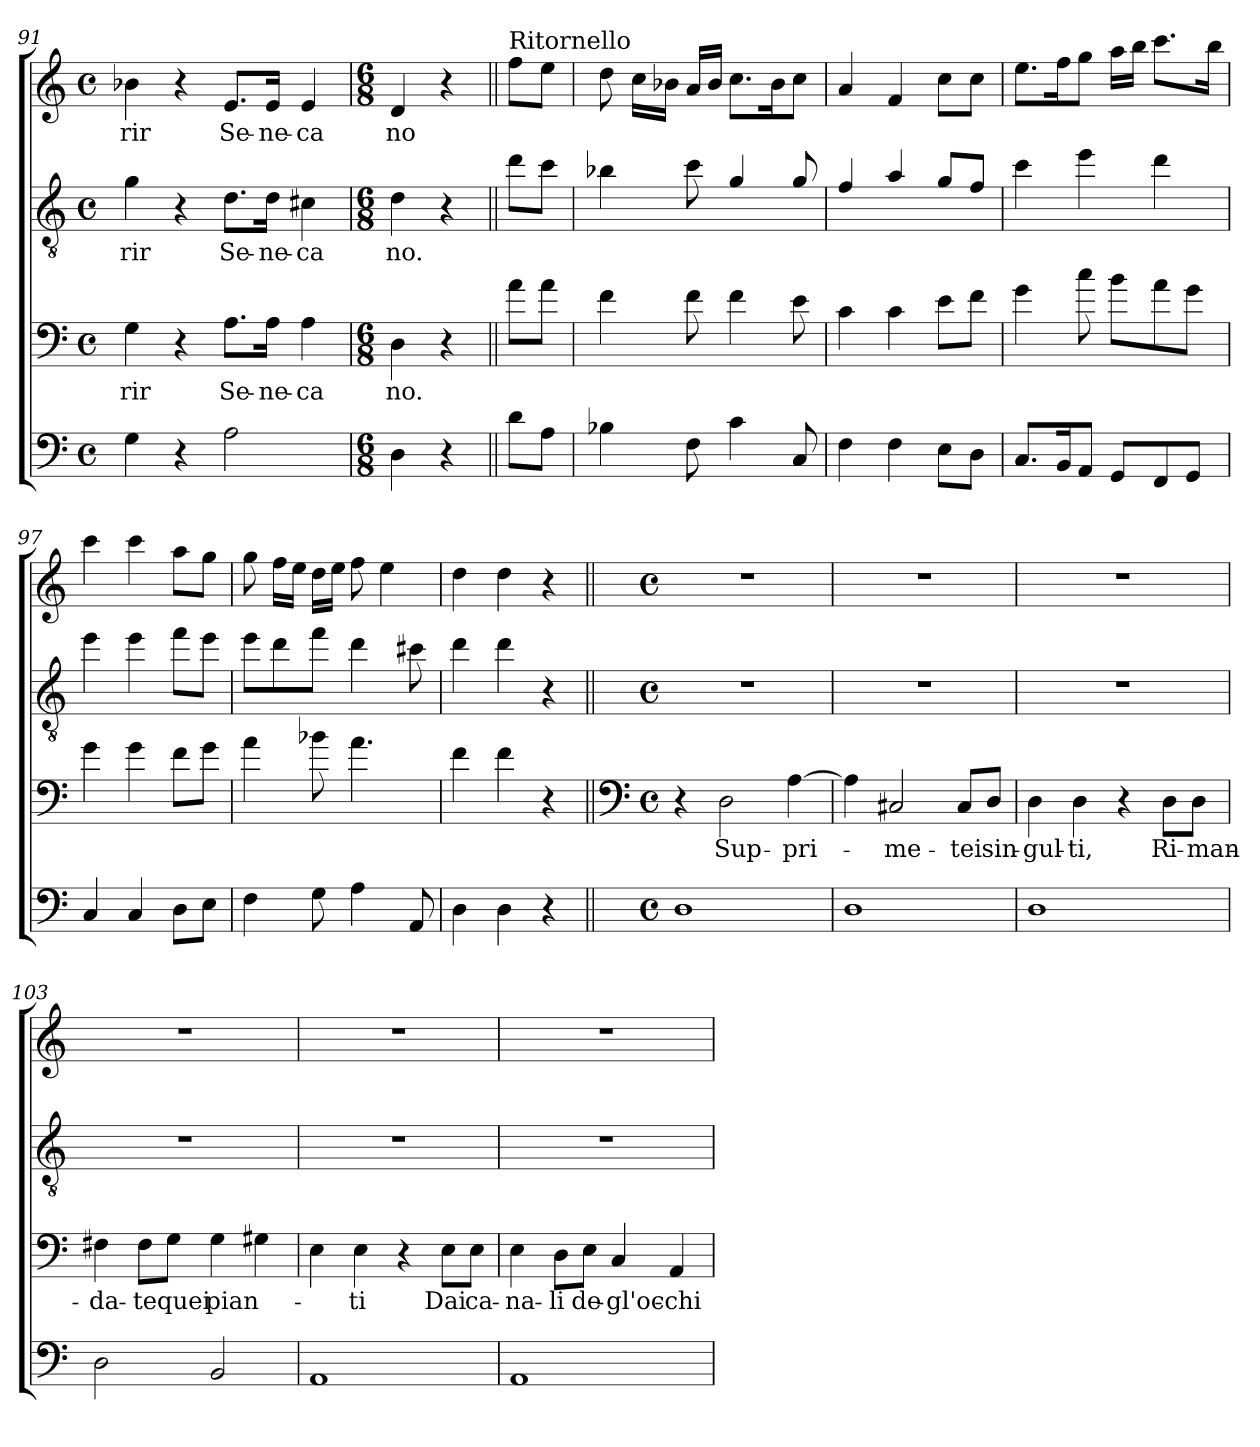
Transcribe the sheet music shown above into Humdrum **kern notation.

**kern	**kern	**text	**kern	**text	**kern	**text
*part4	*part3	*part3	*part2	*part2	*part1	*part1
*staff4	*staff3	*staff3	*staff2	*staff2	*staff1	*staff1
!!LO:LB:g=z
*clefF4	*clefF4	*	*clefGv2	*	*clefG2	*
*k[]	*k[]	*	*k[]	*	*k[]	*
*M4/4	*M4/4	*	*M4/4	*	*M4/4	*
*met(c)	*met(c)	*	*met(c)	*	*met(c)	*
=91	=91	=91	=91	=91	=91	=91
!	!	!LO:LY:b	!	!LO:LY:b	!	!LO:LY:b
4G\	4G\	-rir	4g\	-rir	4b-X\	-rir
4r	4r	.	4r	.	4r	.
!	!	!LO:LY:b	!	!LO:LY:b	!	!LO:LY:b
2A\	8.A\L	Se-	8.d\L	Se-	8.e/L	Se-
!	!	!LO:LY:b	!	!LO:LY:b	!	!LO:LY:b
.	16A\Jk	-ne-	16d\Jk	-ne-	16e/Jk	-ne-
!	!	!LO:LY:b	!	!LO:LY:b	!	!LO:LY:b
.	4A\	-ca	4c#X\	-ca	4e/	-ca
!!LO:LB:g=z
=92	=92	=92	=92	=92	=92	=92
*M6/8	*M6/8	*	*M6/8	*	*M6/8	*
!	!	!LO:LY:b	!	!LO:LY:b	!	!LO:LY:b
4D\	4D\	no.	4d\	no.	4d/	no
4r	4r	.	4r	.	4r	.
=93||	=93||	=93||	=93||	=93||	=93||	=93||
!	!	!	!	!	!LO:TX:a:t=Ritornello	!
8d\L	8a\L	.	8dd\L	.	8ff\L	.
8A\J	8a\J	.	8cc\J	.	8ee\J	.
=94	=94	=94	=94	=94	=94	=94
4B-X\	4f\	.	4b-X\	.	8dd\	.
.	.	.	.	.	16cc\LL	.
.	.	.	.	.	16b-X\JJ	.
8F\	8f\	.	8cc\	.	16a/LL	.
.	.	.	.	.	16b-/JJ	.
4c\	4f\	.	4g/	.	8.cc\L	.
.	.	.	.	.	16b-\K	.
8C/	8e\	.	8g/	.	8cc\J	.
=95	=95	=95	=95	=95	=95	=95
4F\	4c\	.	4f/	.	4a/	.
4F\	4c\	.	4a/	.	4f/	.
8E\L	8e\L	.	8g/L	.	8cc\L	.
8D\J	8f\J	.	8f/J	.	8cc\J	.
=96	=96	=96	=96	=96	=96	=96
8.C/L	4g\	.	4cc\	.	8.ee\L	.
16BB/K	.	.	.	.	16ff\K	.
8AA/J	8cc\	.	4ee\	.	8gg\J	.
8GG/L	8b\L	.	.	.	16aa\LL	.
.	.	.	.	.	16bb\JJ	.
8FF/	8a\	.	4dd\	.	8.ccc\L	.
8GG/J	8g\J	.	.	.	.	.
.	.	.	.	.	16bb\Jk	.
=97	=97	=97	=97	=97	=97	=97
4C/	4g\	.	4ee\	.	4ccc\	.
4C/	4g\	.	4ee\	.	4ccc\	.
8D\L	8f\L	.	8ff\L	.	8aa\L	.
8E\J	8g\J	.	8ee\J	.	8gg\J	.
=98	=98	=98	=98	=98	=98	=98
4F\	4a\	.	8ee\L	.	8gg\	.
.	.	.	8dd\	.	16ff\LL	.
.	.	.	.	.	16ee\JJ	.
8G\	8b-X\	.	8ff\J	.	16dd\LL	.
.	.	.	.	.	16ee\JJ	.
4A\	4.a\	.	4dd\	.	8ff\	.
.	.	.	.	.	4ee\	.
8AA/	.	.	8cc#X\	.	.	.
!!LO:PB:g=z
=99	=99	=99	=99	=99	=99	=99
4D\	4f\	.	4dd\	.	4dd\	.
4D\	4f\	.	4dd\	.	4dd\	.
4r	4r	.	4r	.	4r	.
=100||	=100||	=100||	=100||	=100||	=100||	=100||
*	*clefF4	*	*	*	*	*
*M4/4	*M4/4	*	*M4/4	*	*M4/4	*
*met(c)	*met(c)	*	*met(c)	*	*met(c)	*
1D	4r	.	1r	.	1r	.
!	!	!LO:LY:b	!	!	!	!
.	2D\	Sup-	.	.	.	.
!	!	!LO:LY:b	!	!	!	!
.	[4A\	-pri-	.	.	.	.
=101	=101	=101	=101	=101	=101	=101
1D	4A\]	.	1r	.	1r	.
!	!	!LO:LY:b	!	!	!	!
.	2C#X/	-me-	.	.	.	.
!	!	!LO:LY:b	!	!	!	!
.	8C#/L	-tei	.	.	.	.
!	!	!LO:LY:b	!	!	!	!
.	8D/J	sin-	.	.	.	.
=102	=102	=102	=102	=102	=102	=102
!	!	!LO:LY:b	!	!	!	!
1D	4D\	-gul-	1r	.	1r	.
!	!	!LO:LY:b	!	!	!	!
.	4D\	-ti,	.	.	.	.
.	4r	.	.	.	.	.
!	!	!LO:LY:b	!	!	!	!
.	8D\L	Ri-	.	.	.	.
!	!	!LO:LY:b	!	!	!	!
.	8D\J	-man-	.	.	.	.
=103	=103	=103	=103	=103	=103	=103
!	!	!LO:LY:b	!	!	!	!
2D\	4F#X\	-da-	1r	.	1r	.
!	!	!LO:LY:b	!	!	!	!
.	8F#\L	-te	.	.	.	.
!	!	!LO:LY:b	!	!	!	!
.	8G\J	quei	.	.	.	.
!	!	!LO:LY:b	!	!	!	!
2BB/	4G\	pian-	.	.	.	.
.	4G#X\	.	.	.	.	.
=104	=104	=104	=104	=104	=104	=104
1AA	4E\	.	1r	.	1r	.
!	!	!LO:LY:b	!	!	!	!
.	4E\	-ti	.	.	.	.
.	4r	.	.	.	.	.
!	!	!LO:LY:b	!	!	!	!
.	8E\L	Dai	.	.	.	.
!	!	!LO:LY:b	!	!	!	!
.	8E\J	ca-	.	.	.	.
!!LO:PB:g=z
=105	=105	=105	=105	=105	=105	=105
!	!	!LO:LY:b	!	!	!	!
1AA	4E\	-na-	1r	.	1r	.
!	!	!LO:LY:b	!	!	!	!
.	8D\L	-li	.	.	.	.
!	!	!LO:LY:b	!	!	!	!
.	8E\J	de-	.	.	.	.
!	!	!LO:LY:b	!	!	!	!
.	4C/	-gl'oc-	.	.	.	.
!	!	!LO:LY:b	!	!	!	!
.	4AA/	-chi	.	.	.	.
=	=	=	=	=	=	=
*-	*-	*-	*-	*-	*-	*-
